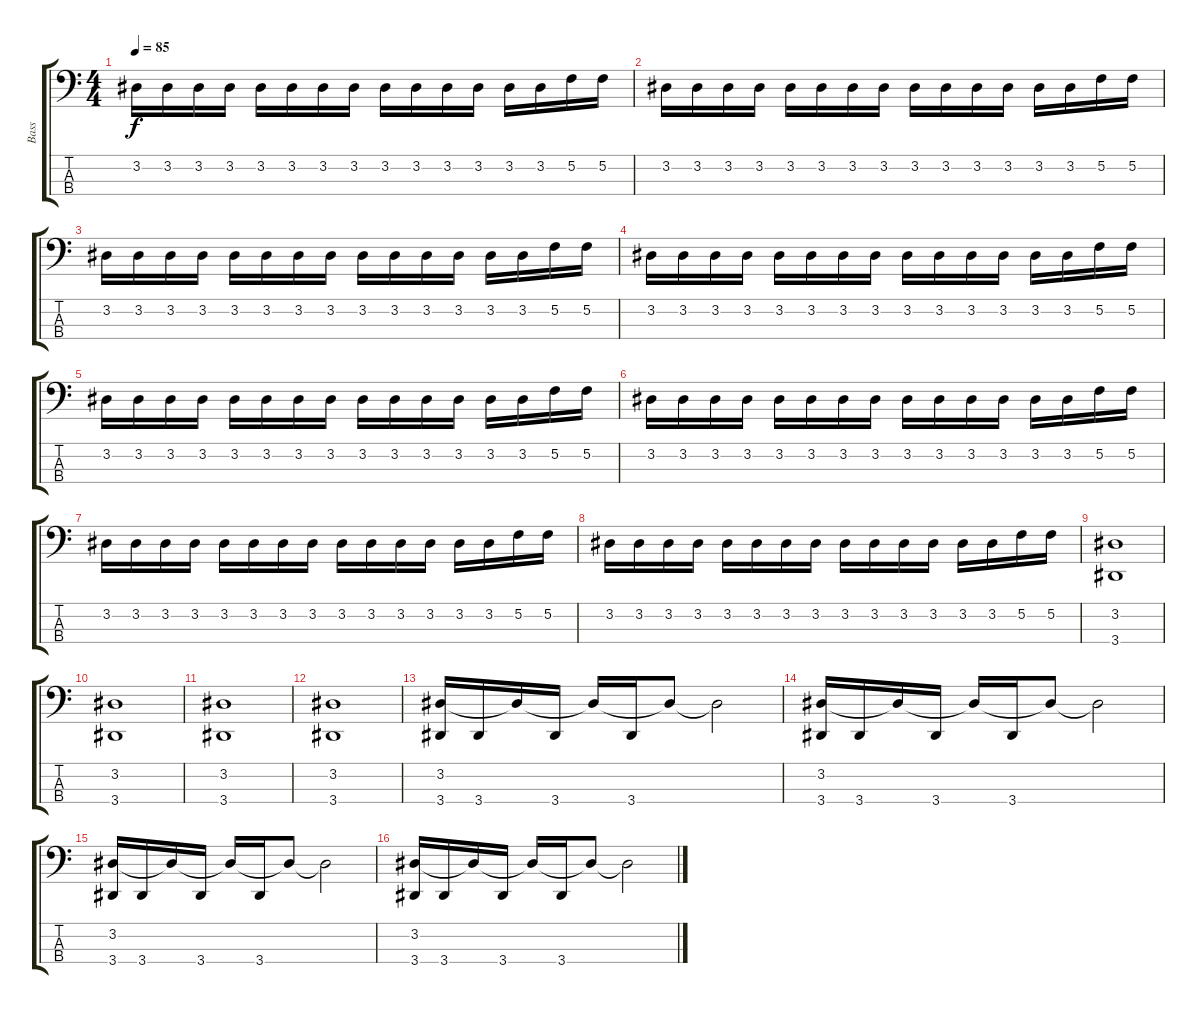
\track ("Bass" "Bass") {instrument electricbasspick}
\staff {score tabs}
\tuning (F2 C2 G1 C1) {hide}
\ts (4 4)
\tempo 85
\clef f4
\ks c
3.2.16{dy f} 3.2.16 3.2.16 3.2.16 3.2.16 3.2.16 3.2.16 3.2.16 3.2.16 3.2.16 3.2.16 3.2.16 3.2.16 3.2.16 5.2.16 5.2.16 |
3.2.16 3.2.16 3.2.16 3.2.16 3.2.16 3.2.16 3.2.16 3.2.16 3.2.16 3.2.16 3.2.16 3.2.16 3.2.16 3.2.16 5.2.16 5.2.16 |
3.2.16 3.2.16 3.2.16 3.2.16 3.2.16 3.2.16 3.2.16 3.2.16 3.2.16 3.2.16 3.2.16 3.2.16 3.2.16 3.2.16 5.2.16 5.2.16 |
3.2.16 3.2.16 3.2.16 3.2.16 3.2.16 3.2.16 3.2.16 3.2.16 3.2.16 3.2.16 3.2.16 3.2.16 3.2.16 3.2.16 5.2.16 5.2.16 |
3.2.16 3.2.16 3.2.16 3.2.16 3.2.16 3.2.16 3.2.16 3.2.16 3.2.16 3.2.16 3.2.16 3.2.16 3.2.16 3.2.16 5.2.16 5.2.16 |
3.2.16 3.2.16 3.2.16 3.2.16 3.2.16 3.2.16 3.2.16 3.2.16 3.2.16 3.2.16 3.2.16 3.2.16 3.2.16 3.2.16 5.2.16 5.2.16 |
3.2.16 3.2.16 3.2.16 3.2.16 3.2.16 3.2.16 3.2.16 3.2.16 3.2.16 3.2.16 3.2.16 3.2.16 3.2.16 3.2.16 5.2.16 5.2.16 |
3.2.16 3.2.16 3.2.16 3.2.16 3.2.16 3.2.16 3.2.16 3.2.16 3.2.16 3.2.16 3.2.16 3.2.16 3.2.16 3.2.16 5.2.16 5.2.16 |
(3.2 3.4).1 |
(3.2 3.4).1 |
(3.2 3.4).1 |
(3.2 3.4).1 |
(3.2 3.4).16 3.4.16 3.2{t}.16 3.4.16 3.2{t}.16 3.4.16 3.2{t}.8 3.2{t}.2 |
(3.2 3.4).16 3.4.16 3.2{t}.16 3.4.16 3.2{t}.16 3.4.16 3.2{t}.8 3.2{t}.2 |
(3.2 3.4).16 3.4.16 3.2{t}.16 3.4.16 3.2{t}.16 3.4.16 3.2{t}.8 3.2{t}.2 |
(3.2 3.4).16 3.4.16 3.2{t}.16 3.4.16 3.2{t}.16 3.4.16 3.2{t}.8 3.2{t}.2
